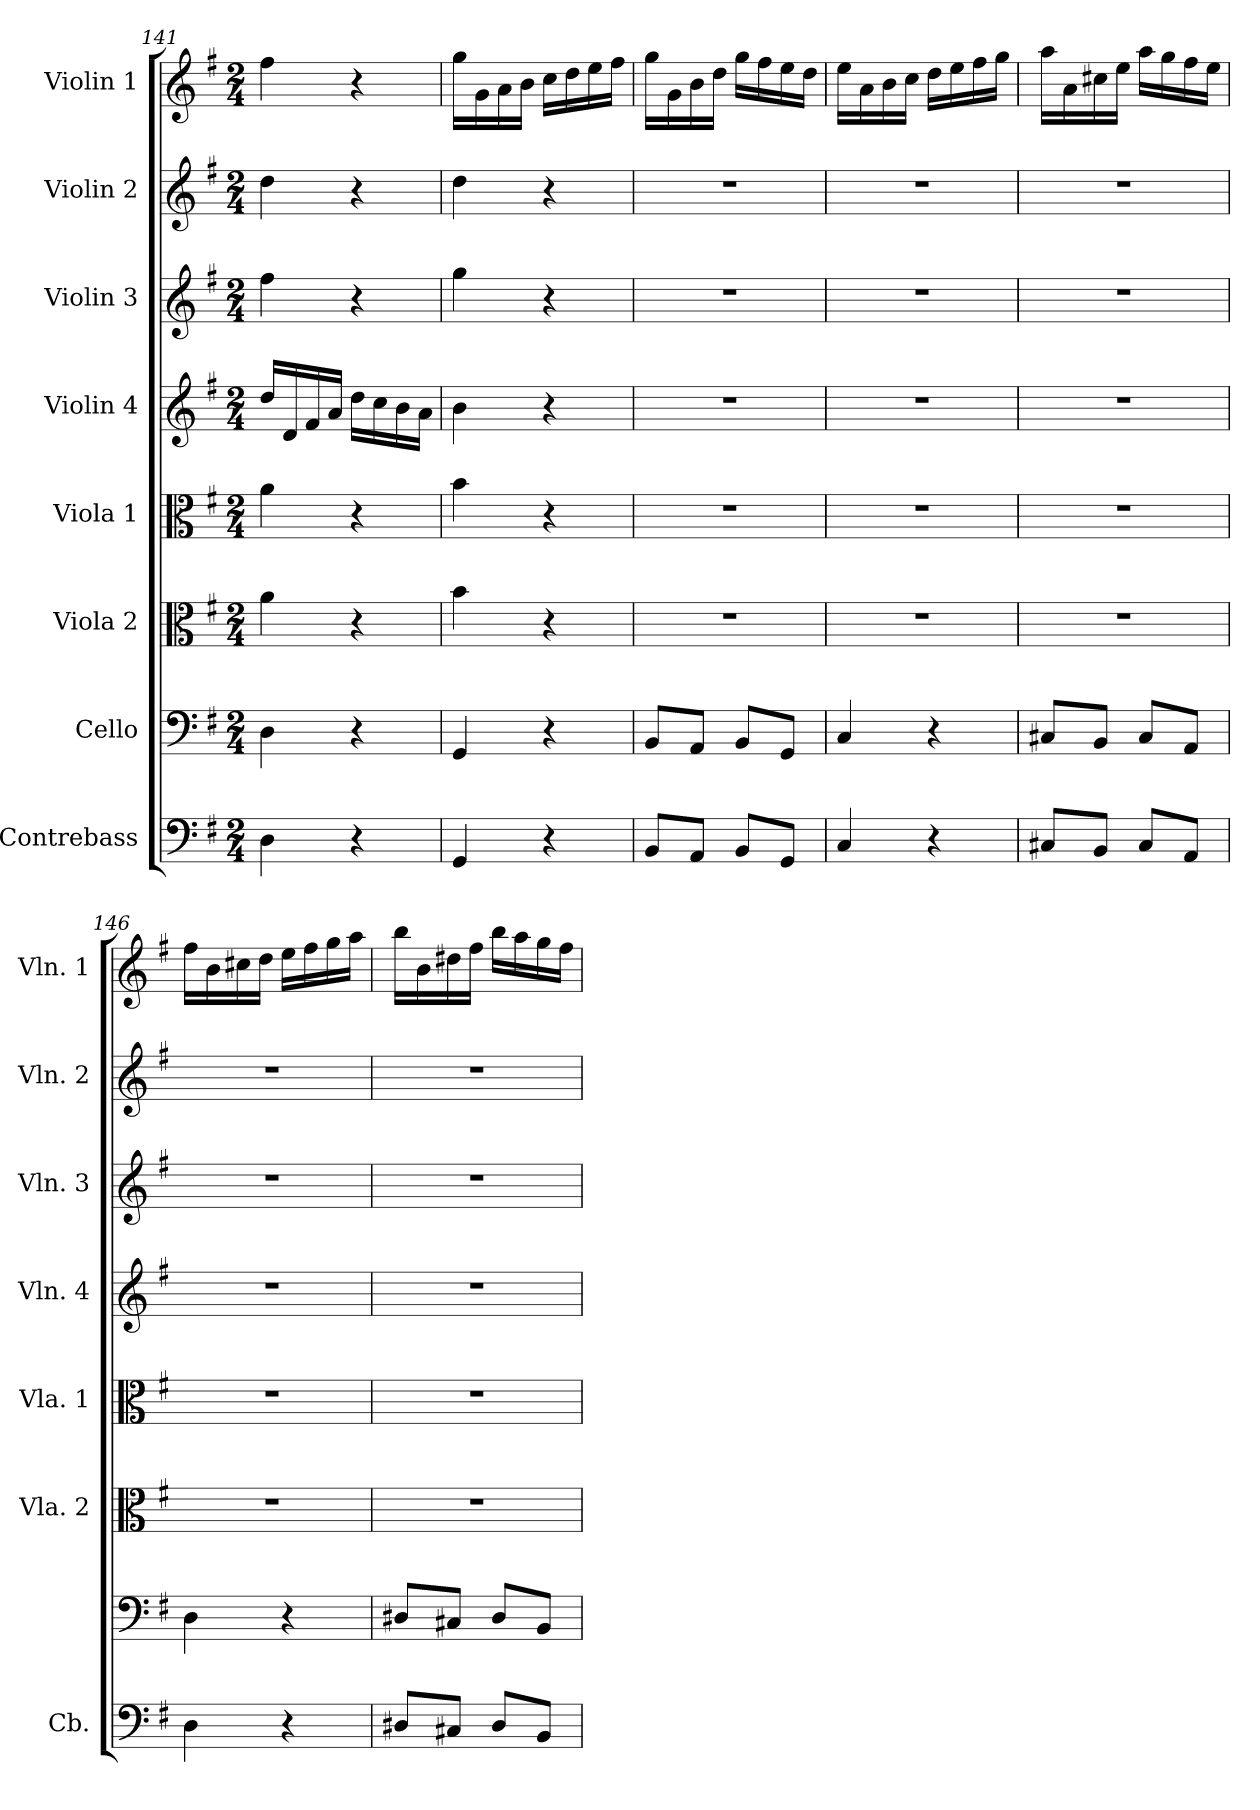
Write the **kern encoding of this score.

**kern	**kern	**kern	**kern	**kern	**kern	**kern	**kern
*part8	*part7	*part6	*part5	*part4	*part3	*part2	*part1
*staff8	*staff7	*staff6	*staff5	*staff4	*staff3	*staff2	*staff1
*I"Contrebass	*I"Cello	*I"Viola 2	*I"Viola 1	*I"Violin 4	*I"Violin 3	*I"Violin 2	*I"Violin 1
*I'Cb.	*	*I'Vla. 2	*I'Vla. 1	*I'Vln. 4	*I'Vln. 3	*I'Vln. 2	*I'Vln. 1
*clefF4	*clefF4	*clefC3	*clefC3	*clefG2	*clefG2	*clefG2	*clefG2
*ITrd7c12	*	*	*	*	*	*	*
*k[f#]	*k[f#]	*k[f#]	*k[f#]	*k[f#]	*k[f#]	*k[f#]	*k[f#]
*M2/4	*M2/4	*M2/4	*M2/4	*M2/4	*M2/4	*M2/4	*M2/4
=141	=141	=141	=141	=141	=141	=141	=141
4DD\	4D\	4a\	4a\	16dd/LL	4ff#\	4dd\	4ff#\
.	.	.	.	16d/	.	.	.
.	.	.	.	16f#/	.	.	.
.	.	.	.	16a/JJ	.	.	.
4r	4r	4r	4r	16dd\LL	4r	4r	4r
.	.	.	.	16cc\	.	.	.
.	.	.	.	16b\	.	.	.
.	.	.	.	16a\JJ	.	.	.
!!LO:PB:g=z
=142	=142	=142	=142	=142	=142	=142	=142
4GGG/	4GG/	4b\	4b\	4b\	4gg\	4dd\	16gg\LL
.	.	.	.	.	.	.	16g\
.	.	.	.	.	.	.	16a\
.	.	.	.	.	.	.	16b\JJ
4r	4r	4r	4r	4r	4r	4r	16cc\LL
.	.	.	.	.	.	.	16dd\
.	.	.	.	.	.	.	16ee\
.	.	.	.	.	.	.	16ff#\JJ
=143	=143	=143	=143	=143	=143	=143	=143
8BBB/L	8BB/L	2r	2r	2r	2r	2r	16gg\LL
.	.	.	.	.	.	.	16g\
8AAA/J	8AA/J	.	.	.	.	.	16b\
.	.	.	.	.	.	.	16dd\JJ
8BBB/L	8BB/L	.	.	.	.	.	16gg\LL
.	.	.	.	.	.	.	16ff#\
8GGG/J	8GG/J	.	.	.	.	.	16ee\
.	.	.	.	.	.	.	16dd\JJ
=144	=144	=144	=144	=144	=144	=144	=144
4CC/	4C/	2r	2r	2r	2r	2r	16ee\LL
.	.	.	.	.	.	.	16a\
.	.	.	.	.	.	.	16b\
.	.	.	.	.	.	.	16cc\JJ
4r	4r	.	.	.	.	.	16dd\LL
.	.	.	.	.	.	.	16ee\
.	.	.	.	.	.	.	16ff#\
.	.	.	.	.	.	.	16gg\JJ
=145	=145	=145	=145	=145	=145	=145	=145
8CC#X/L	8C#X/L	2r	2r	2r	2r	2r	16aa\LL
.	.	.	.	.	.	.	16a\
8BBB/J	8BB/J	.	.	.	.	.	16cc#X\
.	.	.	.	.	.	.	16ee\JJ
8CC#/L	8C#/L	.	.	.	.	.	16aa\LL
.	.	.	.	.	.	.	16gg\
8AAA/J	8AA/J	.	.	.	.	.	16ff#\
.	.	.	.	.	.	.	16ee\JJ
=146	=146	=146	=146	=146	=146	=146	=146
4DD\	4D\	2r	2r	2r	2r	2r	16ff#\LL
.	.	.	.	.	.	.	16b\
.	.	.	.	.	.	.	16cc#X\
.	.	.	.	.	.	.	16dd\JJ
4r	4r	.	.	.	.	.	16ee\LL
.	.	.	.	.	.	.	16ff#\
.	.	.	.	.	.	.	16gg\
.	.	.	.	.	.	.	16aa\JJ
!!LO:PB:g=z
=147	=147	=147	=147	=147	=147	=147	=147
8DD#X/L	8D#X/L	2r	2r	2r	2r	2r	16bb\LL
.	.	.	.	.	.	.	16b\
8CC#X/J	8C#X/J	.	.	.	.	.	16dd#X\
.	.	.	.	.	.	.	16ff#\JJ
8DD#/L	8D#/L	.	.	.	.	.	16bb\LL
.	.	.	.	.	.	.	16aa\
8BBB/J	8BB/J	.	.	.	.	.	16gg\
.	.	.	.	.	.	.	16ff#\JJ
=	=	=	=	=	=	=	=
*-	*-	*-	*-	*-	*-	*-	*-
